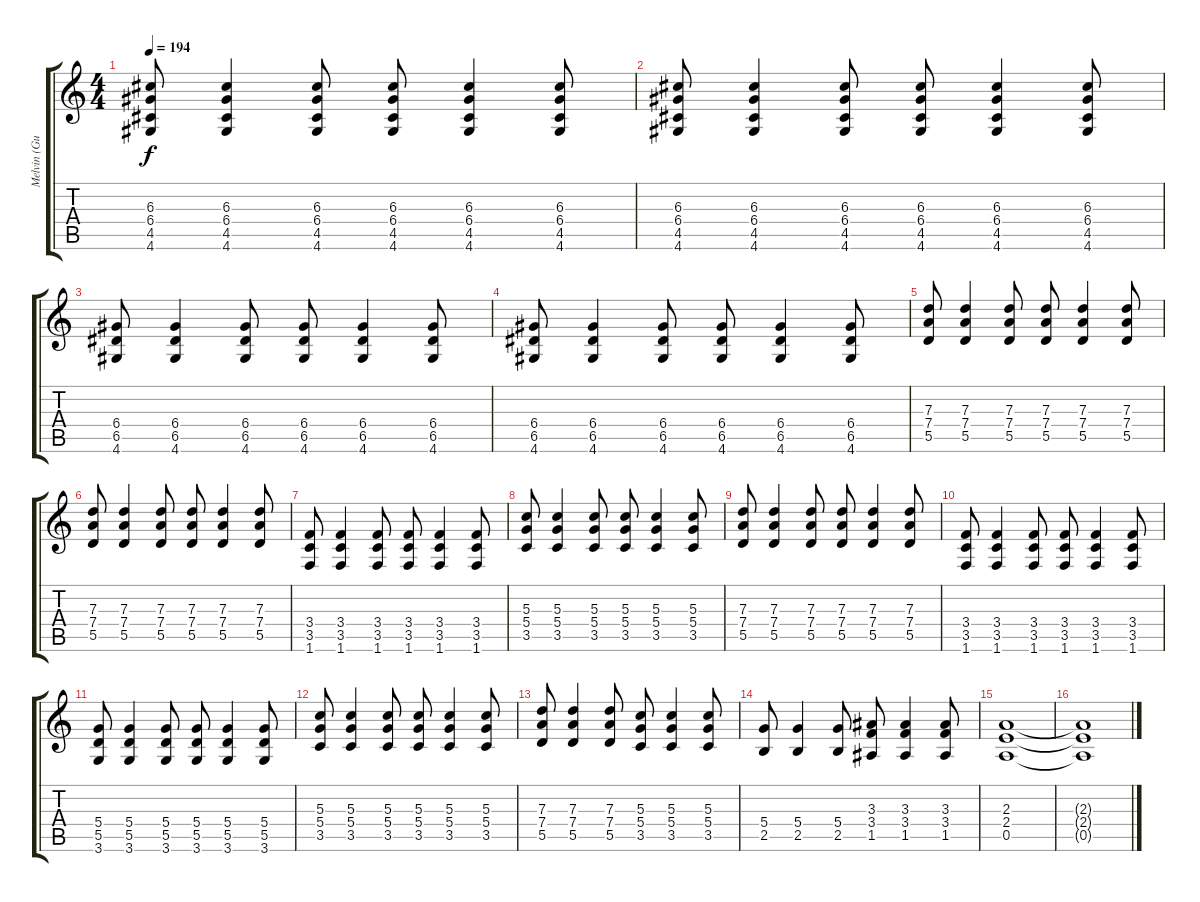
\track ("Melvin (Guitar)" "Melvin (Gu") {instrument overdrivenguitar}
\staff {score tabs}
\tuning (E4 B3 G3 D3 A2 E2) {hide}
\ts (4 4)
\tempo 194
\clef g2
\ks c
(6.3 6.4 4.5 4.6).8{dy f} (6.3 6.4 4.5 4.6).4 (6.3 6.4 4.5 4.6).8 (6.3 6.4 4.5 4.6).8 (6.3 6.4 4.5 4.6).4 (6.3 6.4 4.5 4.6).8 |
(6.3 6.4 4.5 4.6).8 (6.3 6.4 4.5 4.6).4 (6.3 6.4 4.5 4.6).8 (6.3 6.4 4.5 4.6).8 (6.3 6.4 4.5 4.6).4 (6.3 6.4 4.5 4.6).8 |
(6.4 6.5 4.6).8 (6.4 6.5 4.6).4 (6.4 6.5 4.6).8 (6.4 6.5 4.6).8 (6.4 6.5 4.6).4 (6.4 6.5 4.6).8 |
(6.4 6.5 4.6).8 (6.4 6.5 4.6).4 (6.4 6.5 4.6).8 (6.4 6.5 4.6).8 (6.4 6.5 4.6).4 (6.4 6.5 4.6).8 |
(7.3 7.4 5.5).8 (7.3 7.4 5.5).4 (7.3 7.4 5.5).8 (7.3 7.4 5.5).8 (7.3 7.4 5.5).4 (7.3 7.4 5.5).8 |
(7.3 7.4 5.5).8 (7.3 7.4 5.5).4 (7.3 7.4 5.5).8 (7.3 7.4 5.5).8 (7.3 7.4 5.5).4 (7.3 7.4 5.5).8 |
(3.4 3.5 1.6).8 (3.4 3.5 1.6).4 (3.4 3.5 1.6).8 (3.4 3.5 1.6).8 (3.4 3.5 1.6).4 (3.4 3.5 1.6).8 |
(5.3 5.4 3.5).8 (5.3 5.4 3.5).4 (5.3 5.4 3.5).8 (5.3 5.4 3.5).8 (5.3 5.4 3.5).4 (5.3 5.4 3.5).8 |
(7.3 7.4 5.5).8 (7.3 7.4 5.5).4 (7.3 7.4 5.5).8 (7.3 7.4 5.5).8 (7.3 7.4 5.5).4 (7.3 7.4 5.5).8 |
(3.4 3.5 1.6).8 (3.4 3.5 1.6).4 (3.4 3.5 1.6).8 (3.4 3.5 1.6).8 (3.4 3.5 1.6).4 (3.4 3.5 1.6).8 |
(5.4 5.5 3.6).8 (5.4 5.5 3.6).4 (5.4 5.5 3.6).8 (5.4 5.5 3.6).8 (5.4 5.5 3.6).4 (5.4 5.5 3.6).8 |
(5.3 5.4 3.5).8 (5.3 5.4 3.5).4 (5.3 5.4 3.5).8 (5.3 5.4 3.5).8 (5.3 5.4 3.5).4 (5.3 5.4 3.5).8 |
(7.3 7.4 5.5).8 (7.3 7.4 5.5).4 (7.3 7.4 5.5).8 (5.3 5.4 3.5).8 (5.3 5.4 3.5).4 (5.3 5.4 3.5).8 |
(5.4 2.5).8 (5.4 2.5).4 (5.4 2.5).8 (3.3 3.4 1.5).8 (3.3 3.4 1.5).4 (3.3 3.4 1.5).8 |
(2.3 2.4 0.5).1 |
(2.3{t} 2.4{t} 0.5{t}).1
